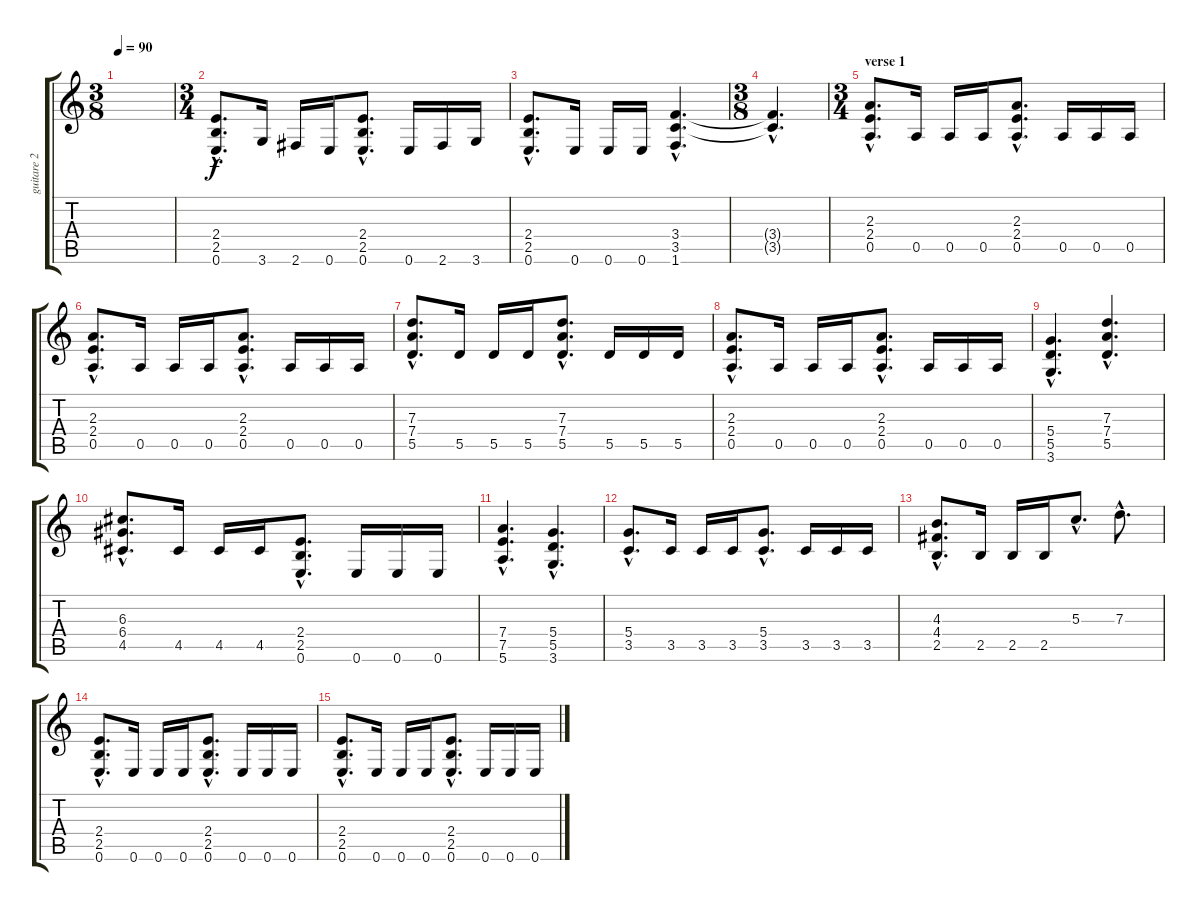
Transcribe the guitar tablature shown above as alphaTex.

\track ("guitare 2" "guitare 2") {instrument distortionguitar}
\staff {score tabs}
\tuning (E4 B3 G3 D3 A2 E2) {hide}
\ts (3 8)
\tempo 90
\clef g2
\ks c
|
\ts (3 4)
(2.4{hac} 2.5{hac} 0.6{hac}).8{d} 3.6.16 2.6.16 0.6.16 (2.4{hac} 2.5{hac} 0.6{hac}).8{d} 0.6.16 2.6.16 3.6.16 |
(2.4{hac} 2.5{hac} 0.6{hac}).8{d} 0.6.16 0.6.16 0.6.16 (3.4{hac} 3.5{hac} 1.6{hac}).4{d} |
\ts (3 8)
(3.4{hac t} 3.5{hac t}).4{d} |
\ts (3 4)
\section ("" "verse 1")
(2.3{hac} 2.4{hac} 0.5{hac}).8{d} 0.5.16 0.5.16 0.5.16 (2.3{hac} 2.4{hac} 0.5{hac}).8{d} 0.5.16 0.5.16 0.5.16 |
(2.3{hac} 2.4{hac} 0.5{hac}).8{d} 0.5.16 0.5.16 0.5.16 (2.3{hac} 2.4{hac} 0.5{hac}).8{d} 0.5.16 0.5.16 0.5.16 |
(7.3{hac} 7.4{hac} 5.5{hac}).8{d} 5.5.16 5.5.16 5.5.16 (7.3{hac} 7.4{hac} 5.5{hac}).8{d} 5.5.16 5.5.16 5.5.16 |
(2.3{hac} 2.4{hac} 0.5{hac}).8{d} 0.5.16 0.5.16 0.5.16 (2.3{hac} 2.4{hac} 0.5{hac}).8{d} 0.5.16 0.5.16 0.5.16 |
(5.4{hac} 5.5{hac} 3.6{hac}).4{d} (7.3{hac} 7.4{hac} 5.5{hac}).4{d} |
(6.3{hac} 6.4{hac} 4.5{hac}).8{d} 4.5.16 4.5.16 4.5.16 (2.4{hac} 2.5{hac} 0.6{hac}).8{d} 0.6.16 0.6.16 0.6.16 |
(7.4{hac} 7.5{hac} 5.6{hac}).4{d} (5.4{hac} 5.5{hac} 3.6{hac}).4{d} |
(5.4{hac} 3.5{hac}).8{d} 3.5.16 3.5.16 3.5.16 (5.4{hac} 3.5{hac}).8{d} 3.5.16 3.5.16 3.5.16 |
(4.3{hac} 4.4{hac} 2.5{hac}).8{d} 2.5.16 2.5.16 2.5.16 5.3{hac}.8{d} 7.3{hac}.8{d} |
(2.4{hac} 2.5{hac} 0.6{hac}).8{d} 0.6.16 0.6.16 0.6.16 (2.4{hac} 2.5{hac} 0.6{hac}).8{d} 0.6.16 0.6.16 0.6.16 |
(2.4{hac} 2.5{hac} 0.6{hac}).8{d} 0.6.16 0.6.16 0.6.16 (2.4{hac} 2.5{hac} 0.6{hac}).8{d} 0.6.16 0.6.16 0.6.16
